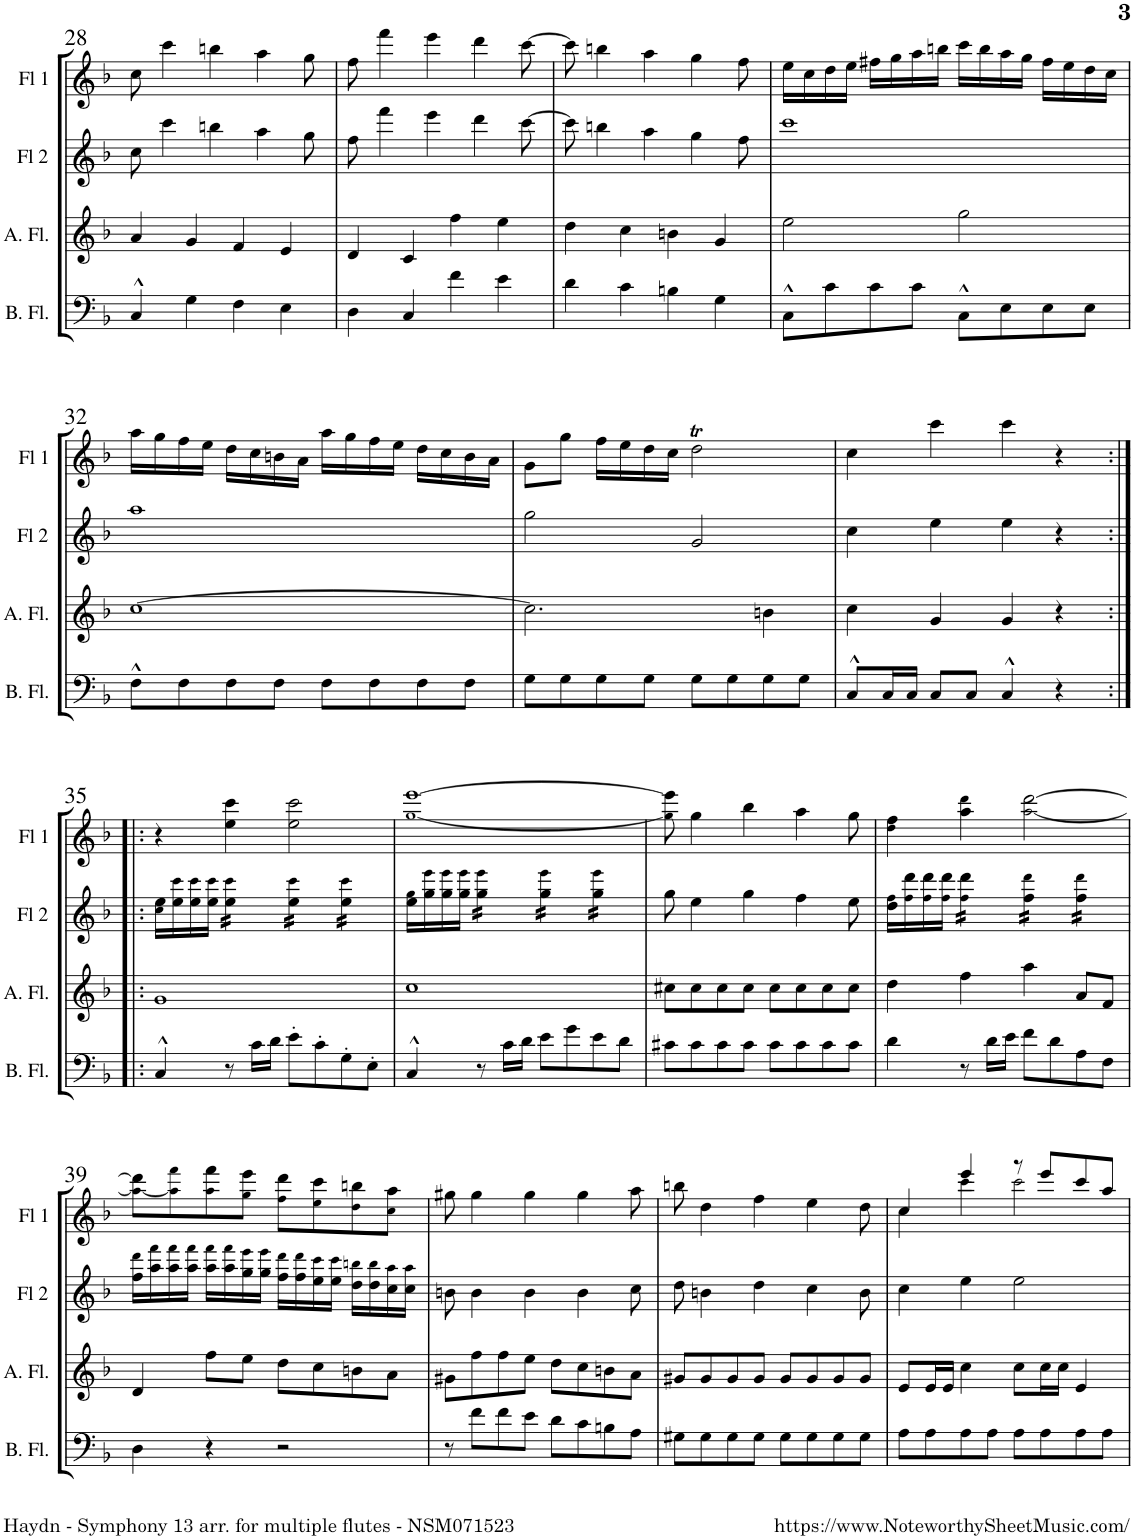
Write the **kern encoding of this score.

**kern	**kern	**kern	**kern
*part4	*part3	*part2	*part1
*staff4	*staff3	*staff2	*staff1
*I"Bass Flute	*I"Alto Flute	*I"Flute 2	*I"Flute 1
*I'B. Fl.	*I'A. Fl.	*I'Fl 2	*I'Fl 1
!!LO:PB:g=z
*clefF4	*clefG2	*clefG2	*clefG2
*k[b-]	*k[b-]	*k[b-]	*k[b-]
*M4/4	*M4/4	*M4/4	*M4/4
*met(c)	*met(c)	*met(c)	*met(c)
=28	=28	=28	=28
4C^^/	4a/	8cc\	8cc\
.	.	4ccc\	4ccc\
4G\	4g/	.	.
.	.	4bbn\	4bbn\
4F\	4f/	.	.
.	.	4aa\	4aa\
4E\	4e/	.	.
.	.	8gg\	8gg\
=29	=29	=29	=29
4D\	4d/	8ff\	8ff\
.	.	4fff\	4fff\
4C/	4c/	.	.
.	.	4eee\	4eee\
4f\	4ff\	.	.
.	.	4ddd\	4ddd\
4e\	4ee\	.	.
.	.	[8ccc\	[8ccc\
=30	=30	=30	=30
4d\	4dd\	8ccc\]	8ccc\]
.	.	4bbn\	4bbn\
4c\	4cc\	.	.
.	.	4aa\	4aa\
4Bn\	4bn\	.	.
.	.	4gg\	4gg\
4G\	4g/	.	.
.	.	8ff\	8ff\
=31	=31	=31	=31
8C^^\L	2ee\	1ccc	16ee\LL
.	.	.	16cc\
8c\	.	.	16dd\
.	.	.	16ee\JJ
8c\	.	.	16ff#X\LL
.	.	.	16gg\
8c\J	.	.	16aa\
.	.	.	16bbn\JJ
8C^^\L	2gg\	.	16ccc\LL
.	.	.	16bb\
8E\	.	.	16aa\
.	.	.	16gg\JJ
8E\	.	.	16ff#\LL
.	.	.	16ee\
8E\J	.	.	16dd\
.	.	.	16cc\JJ
!!LO:LB:g=z
=32	=32	=32	=32
8F^^\L	[1cc	1aa	16aa\LL
.	.	.	16gg\
8F\	.	.	16ff\
.	.	.	16ee\JJ
8F\	.	.	16dd\LL
.	.	.	16cc\
8F\J	.	.	16bn\
.	.	.	16a\JJ
8F\L	.	.	16aa\LL
.	.	.	16gg\
8F\	.	.	16ff\
.	.	.	16ee\JJ
8F\	.	.	16dd\LL
.	.	.	16cc\
8F\J	.	.	16b\
.	.	.	16a\JJ
=33	=33	=33	=33
8G\L	2.cc\]	2gg\	8g\L
8G\	.	.	8gg\J
8G\	.	.	16ff\LL
.	.	.	16ee\
8G\J	.	.	16dd\
.	.	.	16cc\JJ
8G\L	.	2g/	2ddT\
8G\	.	.	.
8G\	4bn\	.	.
8G\J	.	.	.
=34	=34	=34	=34
8C^^/L	4cc\	4cc\	4cc\
16C/L	.	.	.
16C/JJ	.	.	.
8C/L	4g/	4ee\	4ccc\
8C/J	.	.	.
4C^^/	4g/	4ee\	4ccc\
4r	4r	4r	4r
!!LO:LB:g=z
=35:|!|:	=35:|!|:	=35:|!|:	=35:|!|:
4C^^/	1g	16cc!\ 16ee\LL	4r
.	.	16ee\ 16ccc!\	.
.	.	16ee\ 16ccc!\	.
.	.	16ee\ 16ccc!\JJ	.
*	*	*tremolo	*
8r	.	16ee\ 16ccc!\LL	4ee\ 4ccc\
.	.	16ee\ 16ccc!\	.
16c\LL	.	16ee\ 16ccc!\	.
16d\JJ	.	16ee\ 16ccc!\JJ	.
8e'\L	.	16ee\ 16ccc!\LL	2ee\ 2ccc\
.	.	16ee\ 16ccc!\	.
8c'\	.	16ee\ 16ccc!\	.
.	.	16ee\ 16ccc!\JJ	.
8G'\	.	16ee\ 16ccc!\LL	.
.	.	16ee\ 16ccc!\	.
8E'\J	.	16ee\ 16ccc!\	.
.	.	16ee\ 16ccc!\JJ	.
*	*	*Xtremolo	*
=36	=36	=36	=36
4C^^/	1cc	16ee\ 16gg!\LL	[1gg! [1eee
.	.	16gg\ 16eee!\	.
.	.	16gg\ 16eee!\	.
.	.	16gg\ 16eee!\JJ	.
*	*	*tremolo	*
8r	.	16gg\ 16eee!\LL	.
.	.	16gg\ 16eee!\	.
16c\LL	.	16gg\ 16eee!\	.
16d\JJ	.	16gg\ 16eee!\JJ	.
8e\L	.	16gg\ 16eee!\LL	.
.	.	16gg\ 16eee!\	.
8g\	.	16gg\ 16eee!\	.
.	.	16gg\ 16eee!\JJ	.
8e\	.	16gg\ 16eee!\LL	.
.	.	16gg\ 16eee!\	.
8d\J	.	16gg\ 16eee!\	.
.	.	16gg\ 16eee!\JJ	.
*	*	*Xtremolo	*
=37	=37	=37	=37
8c#X\L	8cc#X\L	8gg\	8gg!\] 8eee\]
8c#\	8cc#\	4ee\	4gg\
8c#\	8cc#\	.	.
8c#\J	8cc#\J	4gg\	4bb-\
8c#\L	8cc#\L	.	.
8c#\	8cc#\	4ff\	4aa\
8c#\	8cc#\	.	.
8c#\J	8cc#\J	8ee\	8gg\
=38	=38	=38	=38
4d\	4dd\	16dd\ 16ff!\LL	4dd!\ 4ff\
.	.	16ff!\ 16ddd\	.
.	.	16ff!\ 16ddd\	.
.	.	16ff!\ 16ddd\JJ	.
*	*	*tremolo	*
8r	4ff\	16ff!\ 16ddd\LL	4aa\ 4ddd!\
.	.	16ff!\ 16ddd\	.
16d\LL	.	16ff!\ 16ddd\	.
16e\JJ	.	16ff!\ 16ddd\JJ	.
8f\L	4aa\	16ff\ 16ddd!\LL	[2aa!\ [2ddd\
.	.	16ff\ 16ddd!\	.
8d\	.	16ff\ 16ddd!\	.
.	.	16ff\ 16ddd!\JJ	.
8A\	8a/L	16ff\ 16ddd!\LL	.
.	.	16ff\ 16ddd!\	.
8F\J	8f/J	16ff\ 16ddd!\	.
.	.	16ff\ 16ddd!\JJ	.
*	*	*Xtremolo	*
!!LO:LB:g=z
=39	=39	=39	=39
4D\	4d/	16ff\ 16ddd!\LL	8aa!\_ 8ddd\]L
.	.	16aa\ 16fff!\	.
.	.	16aa\ 16fff!\	8aa!\] 8fff!\
.	.	16aa\ 16fff!\JJ	.
4r	8ff\L	16aa\ 16fff!\LL	8aa!\ 8fff\
.	.	16aa\ 16fff!\	.
.	8ee\J	16gg\ 16eee!\	8gg!\ 8eee\J
.	.	16gg\ 16eee!\JJ	.
2r	8dd\L	16ff\ 16ddd!\LL	8ff!\ 8ddd\L
.	.	16ff\ 16ddd!\	.
.	8cc\	16ee\ 16ccc!\	8ee!\ 8ccc\
.	.	16ee\ 16ccc!\JJ	.
.	8bn\	16dd\ 16bbn!\LL	8dd!\ 8bbn\
.	.	16dd\ 16bb!\	.
.	8a\J	16cc\ 16aa!\	8cc!\ 8aa\J
.	.	16cc\ 16aa!\JJ	.
=40	=40	=40	=40
8r	8g#X\L	8bn\	8gg#X\
8f\L	8ff\	4b\	4gg#\
8f\	8ff\	.	.
8e\J	8ee\J	4b\	4gg#\
8d\L	8dd\L	.	.
8c\	8cc\	4b\	4gg#\
8Bn\	8bn\	.	.
8A\J	8a\J	8cc\	8aa\
=41	=41	=41	=41
8G#X\L	8g#X/L	8dd\	8bbn\
8G#\	8g#/	4bn\	4dd\
8G#\	8g#/	.	.
8G#\J	8g#/J	4dd\	4ff\
8G#\L	8g#/L	.	.
8G#\	8g#/	4cc\	4ee\
8G#\	8g#/	.	.
8G#\J	8g#/J	8b\	8dd\
=42	=42	=42	=42
*	*	*	*^
8A\L	8e/L	4cc\	4cc/	4cc!\
8A\	16e/L	.	.	.
.	16e/JJ	.	.	.
8A\	4cc\	4ee\	4eee/	4ccc!\
8A\J	.	.	.	.
8A\L	8cc\L	2ee\	8r	2ccc!\
8A\	16cc\L	.	8eee/L	.
.	16cc\JJ	.	.	.
8A\	4e/	.	8ccc/	.
8A\J	.	.	8aa/J	.
*	*	*	*v	*v
=	=	=	=
*-	*-	*-	*-
